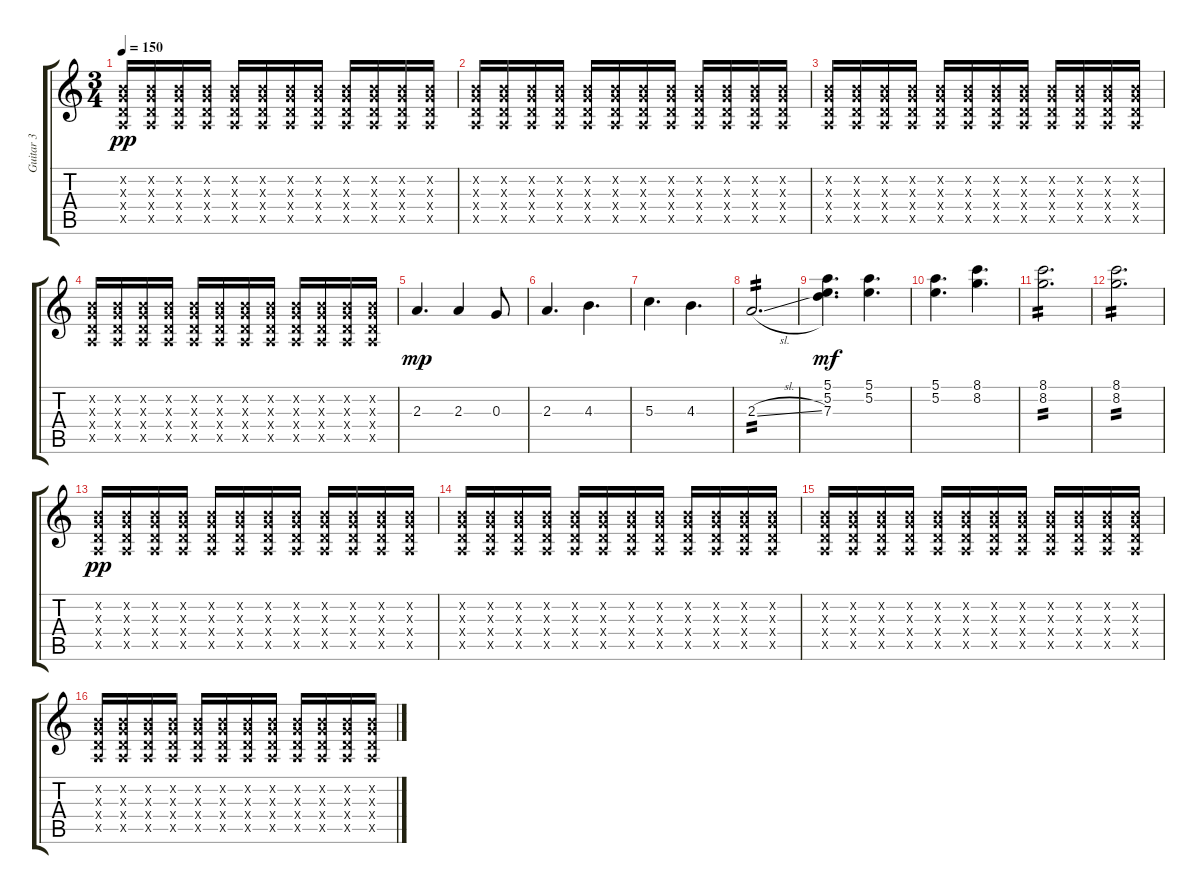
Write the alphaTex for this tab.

\track ("Guitar 3" "Guitar 3") {instrument distortionguitar}
\staff {score tabs}
\tuning (E4 B3 G3 D3 A2 E2) {hide}
\ts (3 4)
\tempo 150
\clef g2
\ks c
(0.2{x} 0.3{x} 0.4{x} 0.5{x}).16{dy pp} (0.2{x} 0.3{x} 0.4{x} 0.5{x}).16 (0.2{x} 0.3{x} 0.4{x} 0.5{x}).16 (0.2{x} 0.3{x} 0.4{x} 0.5{x}).16 (0.2{x} 0.3{x} 0.4{x} 0.5{x}).16 (0.2{x} 0.3{x} 0.4{x} 0.5{x}).16 (0.2{x} 0.3{x} 0.4{x} 0.5{x}).16 (0.2{x} 0.3{x} 0.4{x} 0.5{x}).16 (0.2{x} 0.3{x} 0.4{x} 0.5{x}).16 (0.2{x} 0.3{x} 0.4{x} 0.5{x}).16 (0.2{x} 0.3{x} 0.4{x} 0.5{x}).16 (0.2{x} 0.3{x} 0.4{x} 0.5{x}).16 |
(0.2{x} 0.3{x} 0.4{x} 0.5{x}).16 (0.2{x} 0.3{x} 0.4{x} 0.5{x}).16 (0.2{x} 0.3{x} 0.4{x} 0.5{x}).16 (0.2{x} 0.3{x} 0.4{x} 0.5{x}).16 (0.2{x} 0.3{x} 0.4{x} 0.5{x}).16 (0.2{x} 0.3{x} 0.4{x} 0.5{x}).16 (0.2{x} 0.3{x} 0.4{x} 0.5{x}).16 (0.2{x} 0.3{x} 0.4{x} 0.5{x}).16 (0.2{x} 0.3{x} 0.4{x} 0.5{x}).16 (0.2{x} 0.3{x} 0.4{x} 0.5{x}).16 (0.2{x} 0.3{x} 0.4{x} 0.5{x}).16 (0.2{x} 0.3{x} 0.4{x} 0.5{x}).16 |
(0.2{x} 0.3{x} 0.4{x} 0.5{x}).16 (0.2{x} 0.3{x} 0.4{x} 0.5{x}).16 (0.2{x} 0.3{x} 0.4{x} 0.5{x}).16 (0.2{x} 0.3{x} 0.4{x} 0.5{x}).16 (0.2{x} 0.3{x} 0.4{x} 0.5{x}).16 (0.2{x} 0.3{x} 0.4{x} 0.5{x}).16 (0.2{x} 0.3{x} 0.4{x} 0.5{x}).16 (0.2{x} 0.3{x} 0.4{x} 0.5{x}).16 (0.2{x} 0.3{x} 0.4{x} 0.5{x}).16 (0.2{x} 0.3{x} 0.4{x} 0.5{x}).16 (0.2{x} 0.3{x} 0.4{x} 0.5{x}).16 (0.2{x} 0.3{x} 0.4{x} 0.5{x}).16 |
(0.2{x} 0.3{x} 0.4{x} 0.5{x}).16 (0.2{x} 0.3{x} 0.4{x} 0.5{x}).16 (0.2{x} 0.3{x} 0.4{x} 0.5{x}).16 (0.2{x} 0.3{x} 0.4{x} 0.5{x}).16 (0.2{x} 0.3{x} 0.4{x} 0.5{x}).16 (0.2{x} 0.3{x} 0.4{x} 0.5{x}).16 (0.2{x} 0.3{x} 0.4{x} 0.5{x}).16 (0.2{x} 0.3{x} 0.4{x} 0.5{x}).16 (0.2{x} 0.3{x} 0.4{x} 0.5{x}).16 (0.2{x} 0.3{x} 0.4{x} 0.5{x}).16 (0.2{x} 0.3{x} 0.4{x} 0.5{x}).16 (0.2{x} 0.3{x} 0.4{x} 0.5{x}).16 |
2.3.4{d dy mp} 2.3.4 0.3.8 |
2.3.4{d} 4.3.4{d} |
5.3.4{d} 4.3.4{d} |
2.3{sl}.2{d tp 2} |
(5.1 5.2 7.3).4{d dy mf} (5.1 5.2).4{d} |
(5.1 5.2).4{d} (8.1 8.2).4{d} |
(8.1 8.2).2{d tp 2} |
(8.1 8.2).2{d tp 2} |
(0.2{x} 0.3{x} 0.4{x} 0.5{x}).16{dy pp} (0.2{x} 0.3{x} 0.4{x} 0.5{x}).16 (0.2{x} 0.3{x} 0.4{x} 0.5{x}).16 (0.2{x} 0.3{x} 0.4{x} 0.5{x}).16 (0.2{x} 0.3{x} 0.4{x} 0.5{x}).16 (0.2{x} 0.3{x} 0.4{x} 0.5{x}).16 (0.2{x} 0.3{x} 0.4{x} 0.5{x}).16 (0.2{x} 0.3{x} 0.4{x} 0.5{x}).16 (0.2{x} 0.3{x} 0.4{x} 0.5{x}).16 (0.2{x} 0.3{x} 0.4{x} 0.5{x}).16 (0.2{x} 0.3{x} 0.4{x} 0.5{x}).16 (0.2{x} 0.3{x} 0.4{x} 0.5{x}).16 |
(0.2{x} 0.3{x} 0.4{x} 0.5{x}).16 (0.2{x} 0.3{x} 0.4{x} 0.5{x}).16 (0.2{x} 0.3{x} 0.4{x} 0.5{x}).16 (0.2{x} 0.3{x} 0.4{x} 0.5{x}).16 (0.2{x} 0.3{x} 0.4{x} 0.5{x}).16 (0.2{x} 0.3{x} 0.4{x} 0.5{x}).16 (0.2{x} 0.3{x} 0.4{x} 0.5{x}).16 (0.2{x} 0.3{x} 0.4{x} 0.5{x}).16 (0.2{x} 0.3{x} 0.4{x} 0.5{x}).16 (0.2{x} 0.3{x} 0.4{x} 0.5{x}).16 (0.2{x} 0.3{x} 0.4{x} 0.5{x}).16 (0.2{x} 0.3{x} 0.4{x} 0.5{x}).16 |
(0.2{x} 0.3{x} 0.4{x} 0.5{x}).16 (0.2{x} 0.3{x} 0.4{x} 0.5{x}).16 (0.2{x} 0.3{x} 0.4{x} 0.5{x}).16 (0.2{x} 0.3{x} 0.4{x} 0.5{x}).16 (0.2{x} 0.3{x} 0.4{x} 0.5{x}).16 (0.2{x} 0.3{x} 0.4{x} 0.5{x}).16 (0.2{x} 0.3{x} 0.4{x} 0.5{x}).16 (0.2{x} 0.3{x} 0.4{x} 0.5{x}).16 (0.2{x} 0.3{x} 0.4{x} 0.5{x}).16 (0.2{x} 0.3{x} 0.4{x} 0.5{x}).16 (0.2{x} 0.3{x} 0.4{x} 0.5{x}).16 (0.2{x} 0.3{x} 0.4{x} 0.5{x}).16 |
(0.2{x} 0.3{x} 0.4{x} 0.5{x}).16 (0.2{x} 0.3{x} 0.4{x} 0.5{x}).16 (0.2{x} 0.3{x} 0.4{x} 0.5{x}).16 (0.2{x} 0.3{x} 0.4{x} 0.5{x}).16 (0.2{x} 0.3{x} 0.4{x} 0.5{x}).16 (0.2{x} 0.3{x} 0.4{x} 0.5{x}).16 (0.2{x} 0.3{x} 0.4{x} 0.5{x}).16 (0.2{x} 0.3{x} 0.4{x} 0.5{x}).16 (0.2{x} 0.3{x} 0.4{x} 0.5{x}).16 (0.2{x} 0.3{x} 0.4{x} 0.5{x}).16 (0.2{x} 0.3{x} 0.4{x} 0.5{x}).16 (0.2{x} 0.3{x} 0.4{x} 0.5{x}).16
